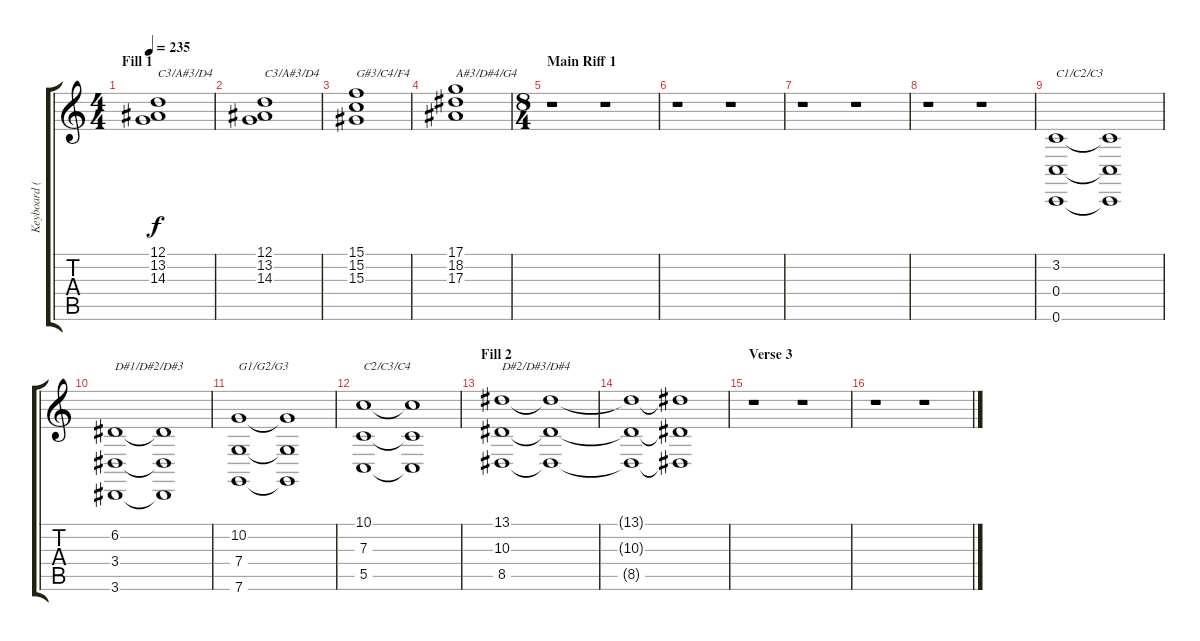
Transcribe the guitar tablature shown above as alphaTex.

\track ("Keyboard (Joe M.)" "Keyboard (") {instrument stringensemble1}
\staff {score tabs}
\tuning (D4 A3 F3 C3 G2 C2) {hide}
\ts (4 4)
\section ("" "Fill 1")
\tempo 235
\clef g2
\ks c
(12.1 13.2 14.3).1{txt "C3/A#3/D4" dy f instrument stringensemble1} |
(12.1 13.2 14.3).1{txt "C3/A#3/D4"} |
(15.1 15.2 15.3).1{txt "G#3/C4/F4"} |
(17.1 18.2 17.3).1{txt "A#3/D#4/G4"} |
\ts (8 4)
\section ("" "Main Riff 1")
r.1 r.1 |
r.1 r.1 |
r.1 r.1 |
r.1 r.1 |
(3.2 0.4 0.6).1{txt "C1/C2/C3"} (3.2{t} 0.4{t} 0.6{t}).1 |
(6.2 3.4 3.6).1{txt "D#1/D#2/D#3"} (6.2{t} 3.4{t} 3.6{t}).1 |
(10.2 7.4 7.6).1{txt "G1/G2/G3"} (10.2{t} 7.4{t} 7.6{t}).1 |
(10.1 7.3 5.5).1{txt "C2/C3/C4"} (10.1{t} 7.3{t} 5.5{t}).1 |
\section ("" "Fill 2")
(13.1 10.3 8.5).1{txt "D#2/D#3/D#4"} (13.1{t} 10.3{t} 8.5{t}).1 |
(13.1{t} 10.3{t} 8.5{t}).1 (13.1{t} 10.3{t} 8.5{t}).1 |
\section ("" "Verse 3")
r.1 r.1 |
r.1 r.1
